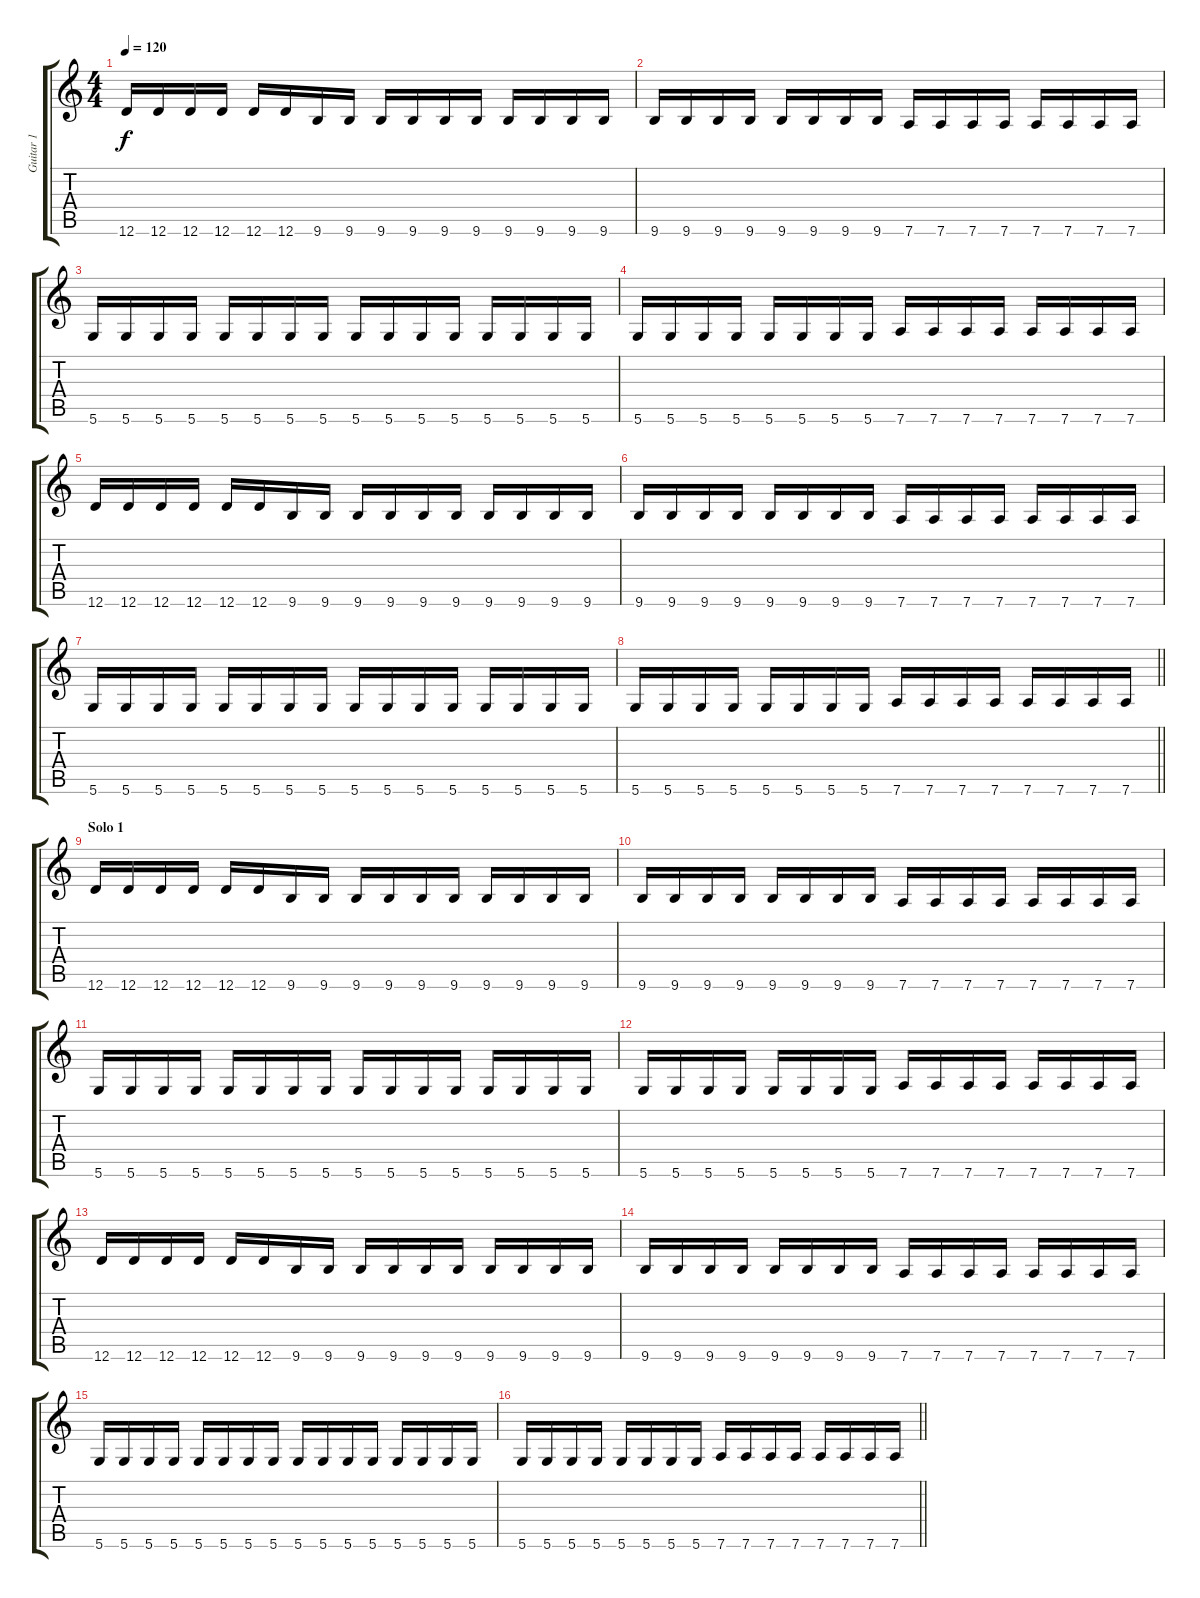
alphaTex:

\track ("Guitar 1" "Guitar 1") {instrument overdrivenguitar}
\staff {score tabs}
\tuning (E4 B3 G3 D3 A2 D2) {hide}
\ts (4 4)
\tempo 120
\clef g2
\ks c
12.6.16{dy f} 12.6.16 12.6.16 12.6.16 12.6.16 12.6.16 9.6.16 9.6.16 9.6.16 9.6.16 9.6.16 9.6.16 9.6.16 9.6.16 9.6.16 9.6.16 |
9.6.16 9.6.16 9.6.16 9.6.16 9.6.16 9.6.16 9.6.16 9.6.16 7.6.16 7.6.16 7.6.16 7.6.16 7.6.16 7.6.16 7.6.16 7.6.16 |
5.6.16 5.6.16 5.6.16 5.6.16 5.6.16 5.6.16 5.6.16 5.6.16 5.6.16 5.6.16 5.6.16 5.6.16 5.6.16 5.6.16 5.6.16 5.6.16 |
5.6.16 5.6.16 5.6.16 5.6.16 5.6.16 5.6.16 5.6.16 5.6.16 7.6.16 7.6.16 7.6.16 7.6.16 7.6.16 7.6.16 7.6.16 7.6.16 |
12.6.16 12.6.16 12.6.16 12.6.16 12.6.16 12.6.16 9.6.16 9.6.16 9.6.16 9.6.16 9.6.16 9.6.16 9.6.16 9.6.16 9.6.16 9.6.16 |
9.6.16 9.6.16 9.6.16 9.6.16 9.6.16 9.6.16 9.6.16 9.6.16 7.6.16 7.6.16 7.6.16 7.6.16 7.6.16 7.6.16 7.6.16 7.6.16 |
5.6.16 5.6.16 5.6.16 5.6.16 5.6.16 5.6.16 5.6.16 5.6.16 5.6.16 5.6.16 5.6.16 5.6.16 5.6.16 5.6.16 5.6.16 5.6.16 |
\barLineRight lightlight
5.6.16 5.6.16 5.6.16 5.6.16 5.6.16 5.6.16 5.6.16 5.6.16 7.6.16 7.6.16 7.6.16 7.6.16 7.6.16 7.6.16 7.6.16 7.6.16 |
\section ("" "Solo 1")
12.6.16 12.6.16 12.6.16 12.6.16 12.6.16 12.6.16 9.6.16 9.6.16 9.6.16 9.6.16 9.6.16 9.6.16 9.6.16 9.6.16 9.6.16 9.6.16 |
9.6.16 9.6.16 9.6.16 9.6.16 9.6.16 9.6.16 9.6.16 9.6.16 7.6.16 7.6.16 7.6.16 7.6.16 7.6.16 7.6.16 7.6.16 7.6.16 |
5.6.16 5.6.16 5.6.16 5.6.16 5.6.16 5.6.16 5.6.16 5.6.16 5.6.16 5.6.16 5.6.16 5.6.16 5.6.16 5.6.16 5.6.16 5.6.16 |
5.6.16 5.6.16 5.6.16 5.6.16 5.6.16 5.6.16 5.6.16 5.6.16 7.6.16 7.6.16 7.6.16 7.6.16 7.6.16 7.6.16 7.6.16 7.6.16 |
12.6.16 12.6.16 12.6.16 12.6.16 12.6.16 12.6.16 9.6.16 9.6.16 9.6.16 9.6.16 9.6.16 9.6.16 9.6.16 9.6.16 9.6.16 9.6.16 |
9.6.16 9.6.16 9.6.16 9.6.16 9.6.16 9.6.16 9.6.16 9.6.16 7.6.16 7.6.16 7.6.16 7.6.16 7.6.16 7.6.16 7.6.16 7.6.16 |
5.6.16 5.6.16 5.6.16 5.6.16 5.6.16 5.6.16 5.6.16 5.6.16 5.6.16 5.6.16 5.6.16 5.6.16 5.6.16 5.6.16 5.6.16 5.6.16 |
\barLineRight lightlight
5.6.16 5.6.16 5.6.16 5.6.16 5.6.16 5.6.16 5.6.16 5.6.16 7.6.16 7.6.16 7.6.16 7.6.16 7.6.16 7.6.16 7.6.16 7.6.16
